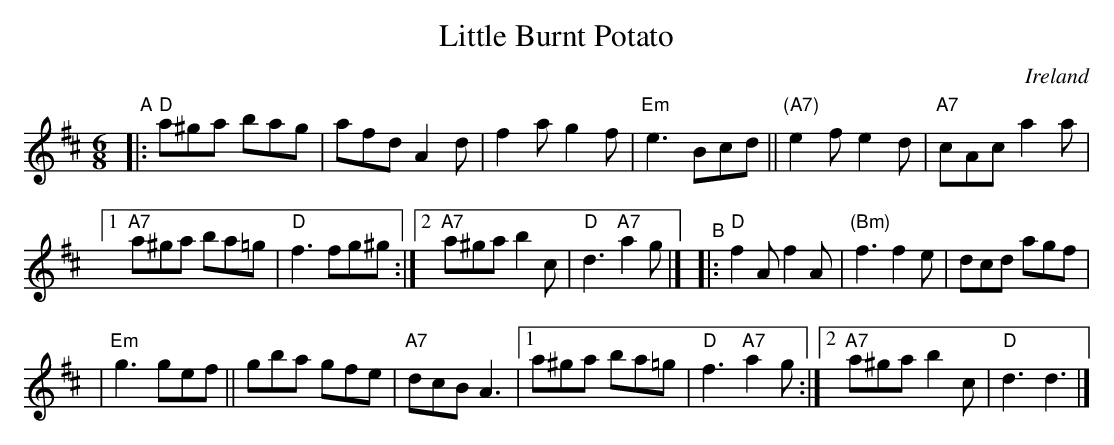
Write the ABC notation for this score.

X:1
T: Little Burnt Potato
O: Ireland
M: 6/8
L: 1/8
K: D
"^A"|: "D"a^ga bag | afd A2d | f2a g2f | "Em"e3 Bcd || "(A7)"e2f e2d | "A7"cAc a2a |
[1 "A7"a^ga ba=g | "D"f3 fg^g :|[2 "A7"a^ga b2c | "D"d3 "A7"a2g |] "^B"|: "D"f2A f2A | "(Bm)"f3 f2e | dcd agf |
| "Em"g3 gef || gba gfe | "A7"dcB A3 |1 a^ga ba=g | "D"f3 "A7"a2g :|2 "A7"a^ga b2c | "D"d3 d3 |]
